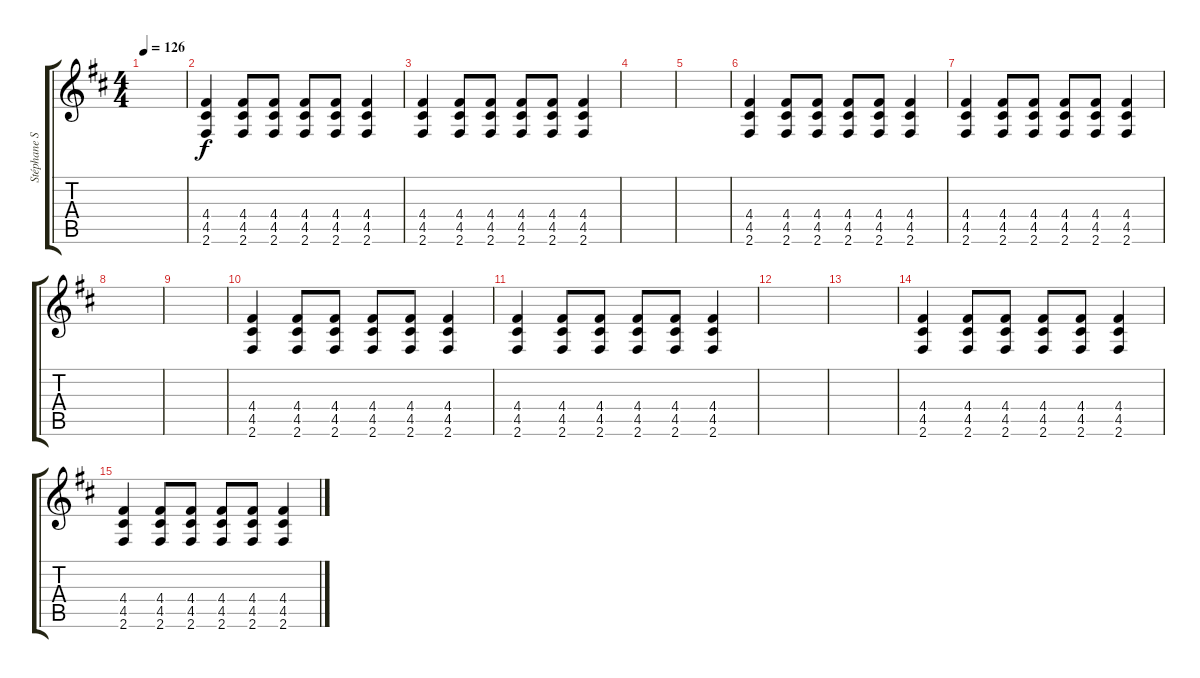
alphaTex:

\track ("Stéphane Sirkis (guitare rythmique)" "Stéphane S") {instrument overdrivenguitar}
\staff {score tabs}
\tuning (E4 B3 G3 D3 A2 E2) {hide}
\ts (4 4)
\tempo 126
\clef g2
\ks d
|
(4.4 4.5 2.6).4 (4.4 4.5 2.6).8 (4.4 4.5 2.6).8 (4.4 4.5 2.6).8 (4.4 4.5 2.6).8 (4.4 4.5 2.6).4 |
(4.4 4.5 2.6).4 (4.4 4.5 2.6).8 (4.4 4.5 2.6).8 (4.4 4.5 2.6).8 (4.4 4.5 2.6).8 (4.4 4.5 2.6).4 |
|
|
(4.4 4.5 2.6).4 (4.4 4.5 2.6).8 (4.4 4.5 2.6).8 (4.4 4.5 2.6).8 (4.4 4.5 2.6).8 (4.4 4.5 2.6).4 |
(4.4 4.5 2.6).4 (4.4 4.5 2.6).8 (4.4 4.5 2.6).8 (4.4 4.5 2.6).8 (4.4 4.5 2.6).8 (4.4 4.5 2.6).4 |
|
|
(4.4 4.5 2.6).4 (4.4 4.5 2.6).8 (4.4 4.5 2.6).8 (4.4 4.5 2.6).8 (4.4 4.5 2.6).8 (4.4 4.5 2.6).4 |
(4.4 4.5 2.6).4 (4.4 4.5 2.6).8 (4.4 4.5 2.6).8 (4.4 4.5 2.6).8 (4.4 4.5 2.6).8 (4.4 4.5 2.6).4 |
|
|
(4.4 4.5 2.6).4 (4.4 4.5 2.6).8 (4.4 4.5 2.6).8 (4.4 4.5 2.6).8 (4.4 4.5 2.6).8 (4.4 4.5 2.6).4 |
(4.4 4.5 2.6).4 (4.4 4.5 2.6).8 (4.4 4.5 2.6).8 (4.4 4.5 2.6).8 (4.4 4.5 2.6).8 (4.4 4.5 2.6).4
